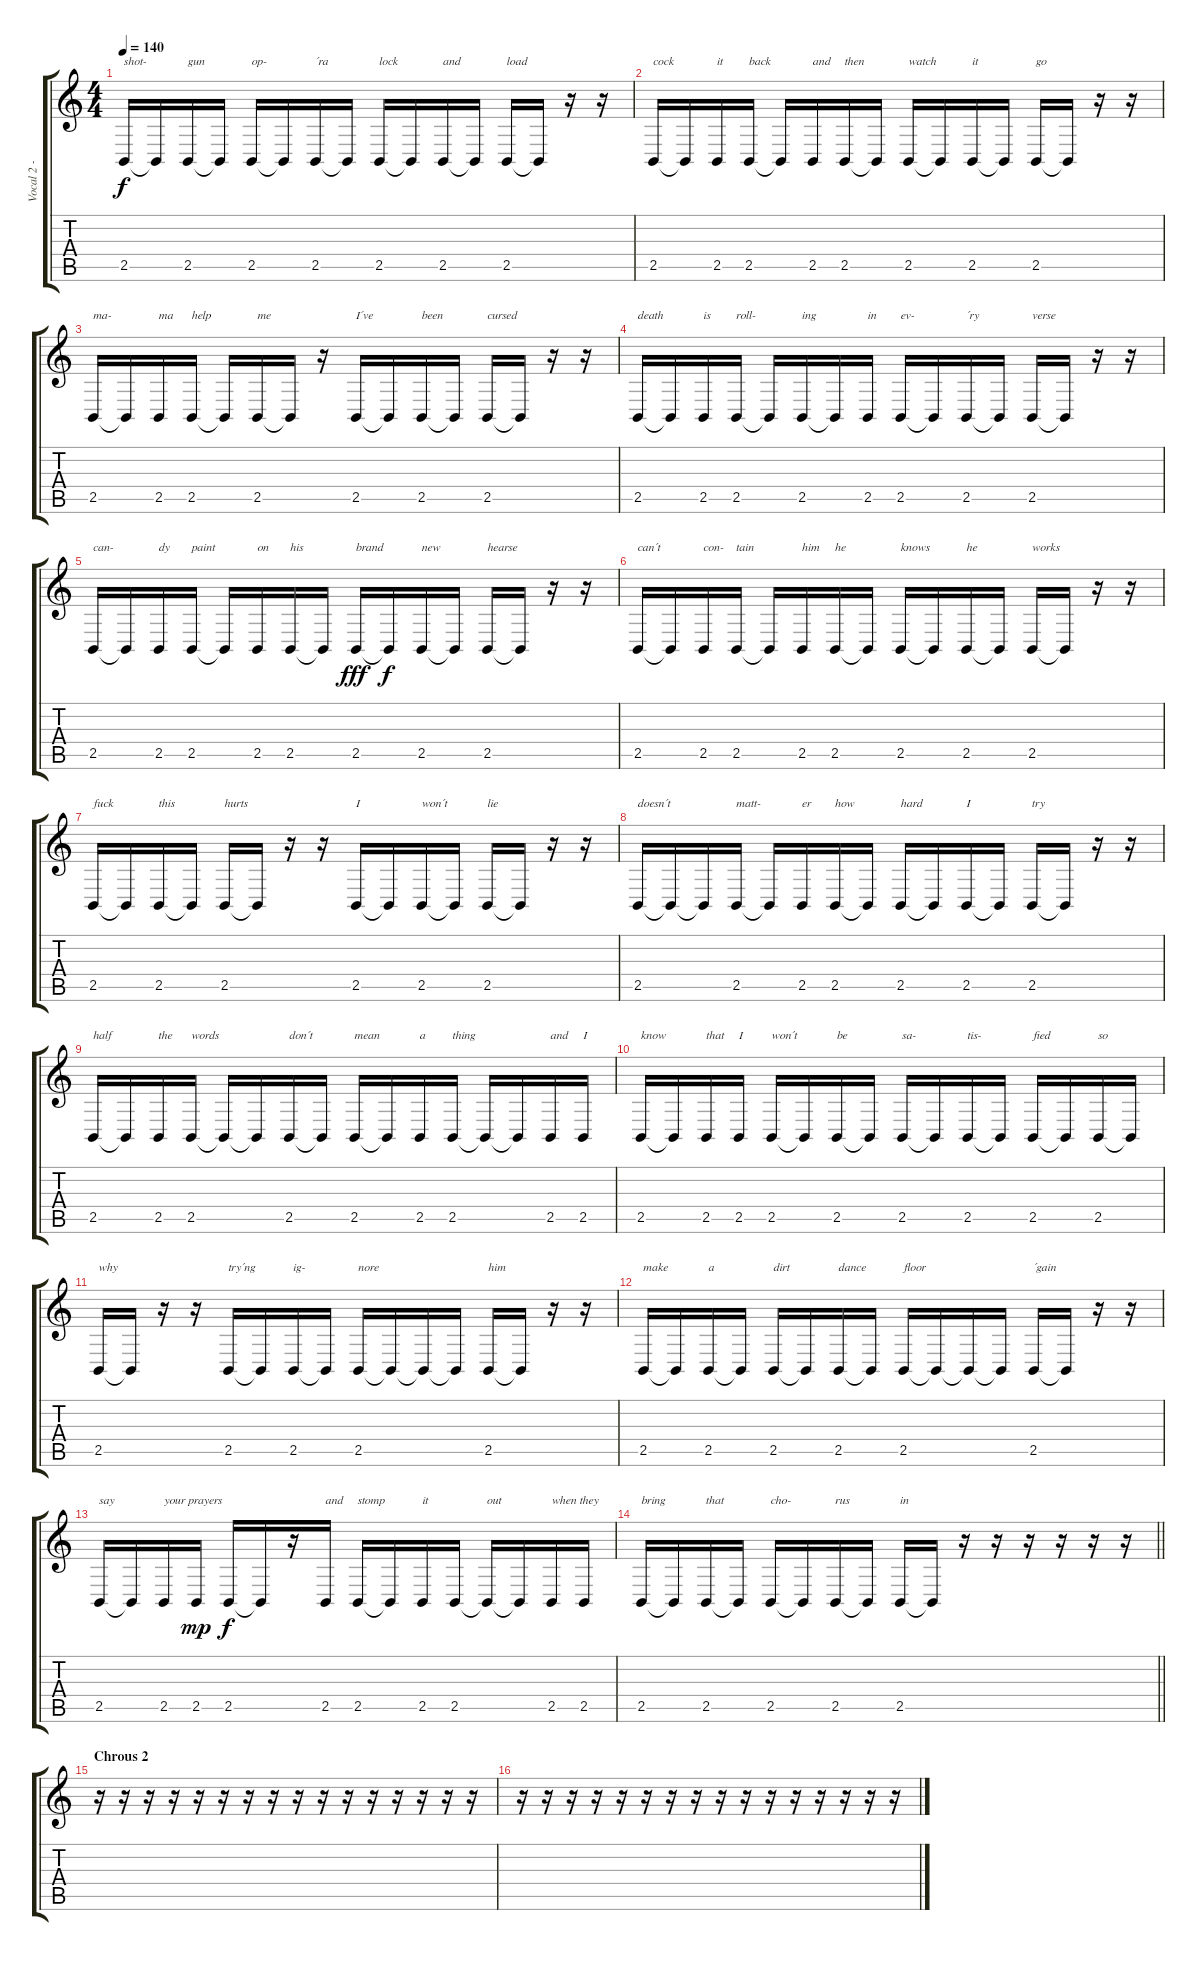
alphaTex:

\track ("Vocal 2 - Mike Shinoda" "Vocal 2 - ") {instrument cello}
\staff {score tabs}
\tuning (E4 B3 G3 D3 A2 E2) {hide}
\ts (4 4)
\tempo 140
\clef g2
\ks c
2.5.16{txt "shot-" dy f} 2.5{t}.16 2.5.16{txt "gun"} 2.5{t}.16 2.5.16{txt "op-"} 2.5{t}.16 2.5.16{txt "´ra"} 2.5{t}.16 2.5.16{txt "lock"} 2.5{t}.16 2.5.16{txt "and"} 2.5{t}.16 2.5.16{txt "load"} 2.5{t}.16 r.16 r.16 |
2.5.16{txt "cock"} 2.5{t}.16 2.5.16{txt "it"} 2.5.16{txt "back"} 2.5{t}.16 2.5.16{txt "and"} 2.5.16{txt "then"} 2.5{t}.16 2.5.16{txt "watch"} 2.5{t}.16 2.5.16{txt "it"} 2.5{t}.16 2.5.16{txt "go"} 2.5{t}.16 r.16 r.16 |
2.5.16{txt "ma-"} 2.5{t}.16 2.5.16{txt "ma"} 2.5.16{txt "help"} 2.5{t}.16 2.5.16{txt "me"} 2.5{t}.16 r.16 2.5.16{txt "I´ve"} 2.5{t}.16 2.5.16{txt "been"} 2.5{t}.16 2.5.16{txt "cursed"} 2.5{t}.16 r.16 r.16 |
2.5.16{txt "death"} 2.5{t}.16 2.5.16{txt "is"} 2.5.16{txt "roll-"} 2.5{t}.16 2.5.16{txt "ing"} 2.5{t}.16 2.5.16{txt "in"} 2.5.16{txt "ev-"} 2.5{t}.16 2.5.16{txt "´ry"} 2.5{t}.16 2.5.16{txt "verse"} 2.5{t}.16 r.16 r.16 |
2.5.16{txt "can-"} 2.5{t}.16 2.5.16{txt "dy"} 2.5.16{txt "paint"} 2.5{t}.16 2.5.16{txt "on"} 2.5.16{txt "his"} 2.5{t}.16 2.5.16{txt "brand" dy fff} 2.5{t}.16{dy f} 2.5.16{txt "new"} 2.5{t}.16 2.5.16{txt "hearse"} 2.5{t}.16 r.16 r.16 |
2.5.16{txt "can´t"} 2.5{t}.16 2.5.16{txt "con-"} 2.5.16{txt "tain"} 2.5{t}.16 2.5.16{txt "him"} 2.5.16{txt "he"} 2.5{t}.16 2.5.16{txt "knows"} 2.5{t}.16 2.5.16{txt "he"} 2.5{t}.16 2.5.16{txt "works"} 2.5{t}.16 r.16 r.16 |
2.5.16{txt "fuck"} 2.5{t}.16 2.5.16{txt "this"} 2.5{t}.16 2.5.16{txt "hurts"} 2.5{t}.16 r.16 r.16 2.5.16{txt "I"} 2.5{t}.16 2.5.16{txt "won´t"} 2.5{t}.16 2.5.16{txt "lie"} 2.5{t}.16 r.16 r.16 |
2.5.16{txt "doesn´t"} 2.5{t}.16 2.5{t}.16 2.5.16{txt "matt-"} 2.5{t}.16 2.5.16{txt "er"} 2.5.16{txt "how"} 2.5{t}.16 2.5.16{txt "hard"} 2.5{t}.16 2.5.16{txt "I"} 2.5{t}.16 2.5.16{txt "try"} 2.5{t}.16 r.16 r.16 |
2.5.16{txt "half"} 2.5{t}.16 2.5.16{txt "the"} 2.5.16{txt "words"} 2.5{t}.16 2.5{t}.16 2.5.16{txt "don´t"} 2.5{t}.16 2.5.16{txt "mean"} 2.5{t}.16 2.5.16{txt "a"} 2.5.16{txt "thing"} 2.5{t}.16 2.5{t}.16 2.5.16{txt "and"} 2.5.16{txt "I"} |
2.5.16{txt "know"} 2.5{t}.16 2.5.16{txt "that"} 2.5.16{txt "I"} 2.5.16{txt "won´t"} 2.5{t}.16 2.5.16{txt "be"} 2.5{t}.16 2.5.16{txt "sa-"} 2.5{t}.16 2.5.16{txt "tis-"} 2.5{t}.16 2.5.16{txt "fied"} 2.5{t}.16 2.5.16{txt "so"} 2.5{t}.16 |
2.5.16{txt "why"} 2.5{t}.16 r.16 r.16 2.5.16{txt "try´ng"} 2.5{t}.16 2.5.16{txt "ig-"} 2.5{t}.16 2.5.16{txt "nore"} 2.5{t}.16 2.5{t}.16 2.5{t}.16 2.5.16{txt "him"} 2.5{t}.16 r.16 r.16 |
2.5.16{txt "make"} 2.5{t}.16 2.5.16{txt "a"} 2.5{t}.16 2.5.16{txt "dirt"} 2.5{t}.16 2.5.16{txt "dance"} 2.5{t}.16 2.5.16{txt "floor"} 2.5{t}.16 2.5{t}.16 2.5{t}.16 2.5.16{txt "´gain"} 2.5{t}.16 r.16 r.16 |
2.5.16{txt "say"} 2.5{t}.16 2.5.16{txt "your prayers"} 2.5.16{dy mp} 2.5.16{dy f} 2.5{t}.16 r.16 2.5.16{txt "and"} 2.5.16{txt "stomp"} 2.5{t}.16 2.5.16{txt "it"} 2.5.16 2.5{t}.16{txt "out"} 2.5{t}.16 2.5.16{txt "when they"} 2.5.16 |
\barLineRight lightlight
2.5.16{txt "bring"} 2.5{t}.16 2.5.16{txt "that"} 2.5{t}.16 2.5.16{txt "cho-"} 2.5{t}.16 2.5.16{txt "rus"} 2.5{t}.16 2.5.16{txt "in"} 2.5{t}.16 r.16 r.16 r.16 r.16 r.16 r.16 |
\section ("" "Chrous 2")
r.16 r.16 r.16 r.16 r.16 r.16 r.16 r.16 r.16 r.16 r.16 r.16 r.16 r.16 r.16 r.16 |
r.16 r.16 r.16 r.16 r.16 r.16 r.16 r.16 r.16 r.16 r.16 r.16 r.16 r.16 r.16 r.16
